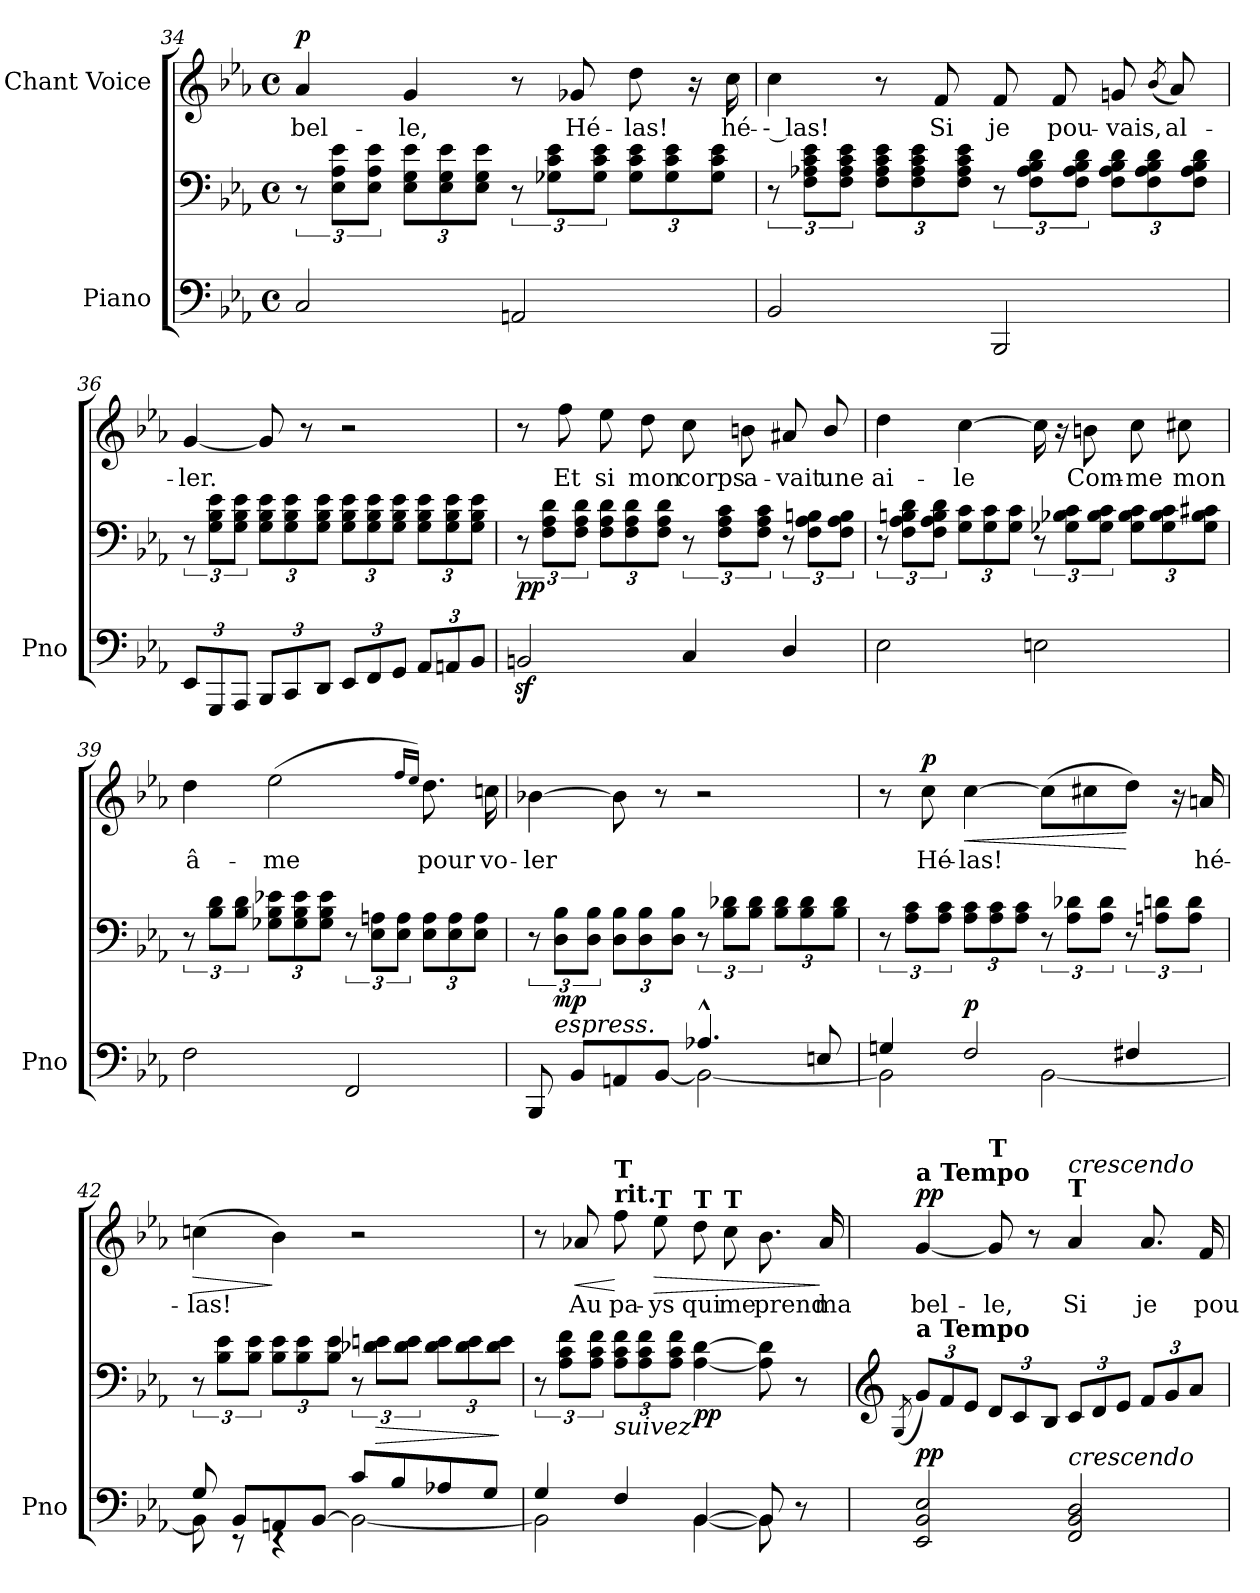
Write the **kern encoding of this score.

**kern	**kern	**dynam	**kern	**text	**dynam
*part2	*part2	*part2	*part1	*part1	*part1
*staff3	*staff2	*staff2/3	*staff1	*staff1	*staff1
*I"Piano	*	*	*I"Chant Voice	*	*
*I'Pno	*	*	*	*	*
*clefF4	*clefF4	*	*clefG2	*	*
*k[b-e-a-]	*k[b-e-a-]	*	*k[b-e-a-]	*	*
*M4/4	*M4/4	*	*M4/4	*	*
*met(c)	*met(c)	*	*met(c)	*	*
=34	=34	=34	=34	=34	=34
!	!	!	!	!LO:LY:b	!LO:DY:a
2C/	12r	.	4a-/	bel-	p
.	12E-\ 12A-\ 12e-\L	.	.	.	.
.	12E-\ 12A-\ 12e-\J	.	.	.	.
*	*Xbrackettup	*	*	*	*
!	!	!	!	!LO:LY:b	!
.	12E-\ 12G\ 12e-\L	.	4g/	-le,	.
.	12E-\ 12G\ 12e-\	.	.	.	.
.	12E-\ 12G\ 12e-\J	.	.	.	.
*	*brackettup	*	*	*	*
2AAn/	12r	.	8r	.	.
.	12G-X\ 12c\ 12e-\L	.	.	.	.
!	!	!	!	!LO:LY:b	!
.	.	.	8g-X/	Hé-	.
.	12G-\ 12c\ 12e-\J	.	.	.	.
*	*Xbrackettup	*	*	*	*
!	!	!	!	!LO:LY:b	!
.	12G-\ 12c\ 12e-\L	.	8dd\	-las!	.
.	12G-\ 12c\ 12e-\	.	.	.	.
.	.	.	16r	.	.
.	12G-\ 12c\ 12e-\J	.	.	.	.
!	!	!	!	!LO:LY:b	!
.	.	.	16cc\	hé-	.
!!LO:LB:g=z
=35	=35	=35	=35	=35	=35
*	*brackettup	*	*	*	*
!	!	!	!	!LO:LY:b	!
2BB-/	12r	.	4cc\	-- las!	.
.	12F\ 12A-X\ 12c\ 12e-\L	.	.	.	.
.	12F\ 12A-\ 12c\ 12e-\J	.	.	.	.
*	*Xbrackettup	*	*	*	*
.	12F\ 12A-\ 12c\ 12e-\L	.	8r	.	.
.	12F\ 12A-\ 12c\ 12e-\	.	.	.	.
!	!	!	!	!LO:LY:b	!
.	.	.	8f/	Si	.
.	12F\ 12A-\ 12c\ 12e-\J	.	.	.	.
*	*brackettup	*	*	*	*
!	!	!	!	!LO:LY:b	!
2BBB-/	12r	.	8f/	je	.
.	12F\ 12A-\ 12B-\ 12d\L	.	.	.	.
!	!	!	!	!LO:LY:b	!
.	.	.	8f/	pou-	.
.	12F\ 12A-\ 12B-\ 12d\J	.	.	.	.
*	*Xbrackettup	*	*	*	*
!	!	!	!	!LO:LY:b	!
.	12F\ 12A-\ 12B-\ 12d\L	.	8gn/	-vais,	.
.	12F\ 12A-\ 12B-\ 12d\	.	.	.	.
.	.	.	(<8qb-/	.	.
!	!	!	!	!LO:LY:b	!
.	.	.	8a-/)	al-	.
.	12F\ 12A-\ 12B-\ 12d\J	.	.	.	.
=36	=36	=36	=36	=36	=36
*Xbrackettup	*brackettup	*	*	*	*
!	!	!	!	!LO:LY:b	!
12EE-/L	12r	.	[4g/	-ler.	.
12GGG/	12G\ 12B-\ 12e-\L	.	.	.	.
12AAA-/J	12G\ 12B-\ 12e-\J	.	.	.	.
*	*Xbrackettup	*	*	*	*
12BBB-/L	12G\ 12B-\ 12e-\L	.	8g/]	.	.
12CC/	12G\ 12B-\ 12e-\	.	.	.	.
.	.	.	8r	.	.
12DD/J	12G\ 12B-\ 12e-\J	.	.	.	.
12EE-/L	12G\ 12B-\ 12e-\L	.	2r	.	.
12FF/	12G\ 12B-\ 12e-\	.	.	.	.
12GG/J	12G\ 12B-\ 12e-\J	.	.	.	.
12AA-/L	12G\ 12B-\ 12e-\L	.	.	.	.
12AAn/	12G\ 12B-\ 12e-\	.	.	.	.
12BB-/J	12G\ 12B-\ 12e-\J	.	.	.	.
!!LO:LB:g=z
=37	=37	=37	=37	=37	=37
*	*brackettup	*	*	*	*
!	!	!LO:DY:b	!	!	!
2BBnz</	12r	pp	8r	.	.
.	12F\ 12A-\ 12d\L	.	.	.	.
!	!	!	!	!LO:LY:b	!
.	.	.	8ff\	Et	.
.	12F\ 12A-\ 12d\J	.	.	.	.
*	*Xbrackettup	*	*	*	*
!	!	!	!	!LO:LY:b	!
.	12F\ 12A-\ 12d\L	.	8ee-\	si	.
.	12F\ 12A-\ 12d\	.	.	.	.
!	!	!	!	!LO:LY:b	!
.	.	.	8dd\	mon	.
.	12F\ 12A-\ 12d\J	.	.	.	.
*	*brackettup	*	*	*	*
!	!	!	!	!LO:LY:b	!
4C/	12r	.	8cc\	corps	.
.	12F\ 12A-\ 12c\L	.	.	.	.
!	!	!	!	!LO:LY:b	!
.	.	.	8bn\	a-	.
.	12F\ 12A-\ 12c\J	.	.	.	.
!	!	!	!	!LO:LY:b	!
4D/	12r	.	8a#X/	-vait	.
.	12F\ 12A-\ 12Bn\L	.	.	.	.
!	!	!	!	!LO:LY:b	!
.	.	.	8b/	une	.
.	12F\ 12A-\ 12B\J	.	.	.	.
=38	=38	=38	=38	=38	=38
!	!	!	!	!LO:LY:b	!
2E-\	12r	.	4dd\	ai-	.
.	12F\ 12A-\ 12Bn\ 12d\L	.	.	.	.
.	12F\ 12A-\ 12B\ 12d\J	.	.	.	.
*	*Xbrackettup	*	*	*	*
!	!	!	!	!LO:LY:b	!
.	12G\ 12c\L	.	[4cc\	-le	.
.	12G\ 12c\	.	.	.	.
.	12G\ 12c\J	.	.	.	.
*	*brackettup	*	*	*	*
2En\	12r	.	16cc\]	.	.
.	.	.	16r	.	.
.	12G-X\ 12B-X\ 12c\L	.	.	.	.
!	!	!	!	!LO:LY:b	!
.	.	.	8bn\	Com-	.
.	12G-\ 12B-\ 12c\J	.	.	.	.
*	*Xbrackettup	*	*	*	*
!	!	!	!	!LO:LY:b	!
.	12G-\ 12B-\ 12c\L	.	8cc\	-me	.
.	12G-\ 12B-\ 12c\	.	.	.	.
!	!	!	!	!LO:LY:b	!
.	.	.	8cc#X\	mon	.
.	12G-\ 12B-\ 12c#X\J	.	.	.	.
!!LO:LB:g=z
=39	=39	=39	=39	=39	=39
*	*brackettup	*	*	*	*
!	!	!	!	!LO:LY:b	!
2F\	12r	.	4dd\	â-	.
.	12B-\ 12d\L	.	.	.	.
.	12B-\ 12d\J	.	.	.	.
*	*Xbrackettup	*	*	*	*
!	!	!	!	!LO:LY:b	!
.	12G-X\ 12B-\ 12e-X\L	.	(<2ee-\	-me	.
.	12G-\ 12B-\ 12e-\	.	.	.	.
.	12G-\ 12B-\ 12e-\J	.	.	.	.
*	*brackettup	*	*	*	*
2FF/	12r	.	.	.	.
.	12E-\ 12An\L	.	.	.	.
.	12E-\ 12A\J	.	.	.	.
.	.	.	16qff/LL	.	.
.	.	.	16qee-/JJ)	.	.
*	*Xbrackettup	*	*	*	*
!	!	!	!	!LO:LY:b	!
.	12E-\ 12A\L	.	8.dd\	pour	.
.	12E-\ 12A\	.	.	.	.
.	12E-\ 12A\J	.	.	.	.
!	!	!	!	!LO:LY:b	!
.	.	.	16ccn\	vo-	.
=40	=40	=40	=40	=40	=40
*^	*	*	*	*	*
*	*	*brackettup	*	*	*	*
!	!	!	!	!	!LO:LY:b	!
8BBB-/	2ryy	12r	.	[4b-X\	-ler	.
!	!	!LO:TX:b:i:t=espress.	!	!	!	!
!	!	!	!LO:DY:b	!	!	!
.	.	12D\ 12B-\L	mp	.	.	.
8BB-/L	.	.	.	.	.	.
.	.	12D\ 12B-\J	.	.	.	.
*	*	*Xbrackettup	*	*	*	*
8AAn/	.	12D\ 12B-\L	.	8b-\]	.	.
.	.	12D\ 12B-\	.	.	.	.
[8BB-/J	.	.	.	8r	.	.
.	.	12D\ 12B-\J	.	.	.	.
*	*	*brackettup	*	*	*	*
4.A-X^^/	2BB-\_	12r	.	2r	.	.
.	.	12B-\ 12d-X\L	.	.	.	.
.	.	12B-\ 12d-\J	.	.	.	.
*	*	*Xbrackettup	*	*	*	*
.	.	12B-\ 12d-\L	.	.	.	.
.	.	12B-\ 12d-\	.	.	.	.
8En/	.	.	.	.	.	.
.	.	12B-\ 12d-\J	.	.	.	.
!!LO:PB:g=z
=41	=41	=41	=41	=41	=41	=41
*	*	*brackettup	*	*	*	*
4Gn/	2BB-\]	12r	.	8r	.	.
.	.	12A-\ 12c\L	.	.	.	.
!	!	!	!	!	!LO:LY:b	!LO:DY:a
.	.	.	.	8cc\	Hé-	p
.	.	12A-\ 12c\J	.	.	.	.
*	*	*Xbrackettup	*	*	*	*
!	!	!	!LO:DY:a=2	!	!LO:LY:b	!LO:HP:b
2F/	.	12A-\ 12c\L	p	[4cc\	-las!	<
.	.	12A-\ 12c\	.	.	.	.
.	.	12A-\ 12c\J	.	.	.	.
*	*	*brackettup	*	*	*	*
.	[2BB-\	12r	.	(>8cc\L]	.	.
.	.	12A-\ 12d-X\L	.	.	.	.
.	.	.	.	8cc#X\	.	.
.	.	12A-\ 12d-\J	.	.	.	.
4F#X/	.	12r	.	8dd\J)	.	[
.	.	12An\ 12dn\L	.	.	.	.
.	.	.	.	16r	.	.
.	.	12A\ 12d\J	.	.	.	.
!	!	!	!	!	!LO:LY:b	!
.	.	.	.	16an/	hé-	.
=42	=42	=42	=42	=42	=42	=42
!	!	!	!	!	!LO:LY:b	!LO:HP:b
8G/	8BB-\]	12r	.	(>4ccn\	-las!	>
.	.	12B-\ 12e-\L	.	.	.	.
8BB-/L	8rEE	.	.	.	.	.
.	.	12B-\ 12e-\J	.	.	.	.
*	*	*Xbrackettup	*	*	*	*
8AAn/	4rEE	12B-\ 12e-\L	.	4b-\)	.	]
.	.	12B-\ 12e-\	.	.	.	.
[8BB-/J	.	.	.	.	.	.
.	.	12B-\ 12e-\J	.	.	.	.
*	*	*brackettup	*	*	*	*
8c/L	2BB-\_	12r	.	2r	.	.
!	!	!	!LO:HP:b	!	!	!
.	.	12d-X\ 12en\L	>	.	.	.
8B-/	.	.	.	.	.	.
.	.	12d-\ 12e\J	.	.	.	.
*	*	*Xbrackettup	*	*	*	*
8A-X/	.	12d-\ 12e\L	.	.	.	.
.	.	12d-\ 12e\	.	.	.	.
8G/J	.	.	.	.	.	.
.	.	12d-\ 12e\J	]	.	.	.
!!LO:LB:g=z
=43	=43	=43	=43	=43	=43	=43
*	*	*brackettup	*	*	*	*
4G/	2BB-\]	12r	.	8r	.	.
.	.	12A-\ 12c\ 12f\L	.	.	.	.
!	!	!	!	!	!LO:LY:b	!LO:HP:b
.	.	.	.	8a-X/	Au	<
.	.	12A-\ 12c\ 12f\J	.	.	.	.
*	*	*Xbrackettup	*	*	*	*
!	!	!	!	!LO:TX:a:B:t=rit.	!	!
!	!	!	!	!LO:TX:a:B:t=T	!	!
!	!	!LO:TX:b:i:t=suivez	!	!	!	!
!	!	!	!	!	!LO:LY:b	!
4F/	.	12A-\ 12c\ 12f\L	.	8ff\	pa-	[
.	.	12A-\ 12c\ 12f\	.	.	.	.
!	!	!	!	!LO:TX:a:B:t=T	!	!
!	!	!	!	!	!LO:LY:b	!LO:HP:b
.	.	.	.	8ee-\	-ys	>
.	.	12A-\ 12c\ 12f\J	.	.	.	.
!	!	!	!	!LO:TX:a:B:t=T	!	!
!	!	!	!LO:DY:b	!	!LO:LY:b	!
[4BB-/	[4BB-\	[4A-\ [4d\	pp	8dd\	qui	.
!	!	!	!	!LO:TX:a:B:t=T	!	!
!	!	!	!	!	!LO:LY:b	!
.	.	.	.	8cc\	me	.
!	!	!	!	!	!LO:LY:b	!
8BB-/]	8BB-\]	8A-\] 8d\]	.	8.b-\	prend	.
8r	8ryy	8r	.	.	.	.
!	!	!	!	!	!LO:LY:b	!
.	.	.	.	16a-/	ma	]
*v	*v	*	*	*	*	*
=44	=44	=44	=44	=44	=44
*	*clefG2	*	*	*	*
.	(<8qG/	.	.	.	.
!	!	!	!LO:TX:a:B:t=a Tempo	!	!
!	!LO:TX:a:B:t=a Tempo	!	!	!	!
!	!	!LO:DY:a=2	!	!LO:LY:b	!LO:DY:a
2EE-/ 2BB-/ 2E-/	12g/L)	pp	[4g/	bel-	pp
.	12f/	.	.	.	.
.	12e-/J	.	.	.	.
!	!	!	!LO:TX:a:B:t=T	!	!
!	!	!	!	!LO:LY:b	!
.	12d/L	.	8g/]	-le,	.
.	12c/	.	.	.	.
.	.	.	8r	.	.
.	12B-/J	.	.	.	.
!	!	!	!LO:TX:a:B:t=T	!	!
!	!	!	!LO:TX:a:i:t=crescendo	!	!
!LO:TX:a:i:t=crescendo	!	!	!	!	!
!	!	!	!	!LO:LY:b	!
2FF/ 2BB-/ 2D/	12c/L	.	4a-/	Si	.
.	12d/	.	.	.	.
.	12e-/J	.	.	.	.
!	!	!	!	!LO:LY:b	!
.	12f/L	.	8.a-/	je	.
.	12g/	.	.	.	.
.	12a-/J	.	.	.	.
!	!	!	!	!LO:LY:b	!
.	.	.	16f/	pou-	.
=	=	=	=	=	=
*-	*-	*-	*-	*-	*-
